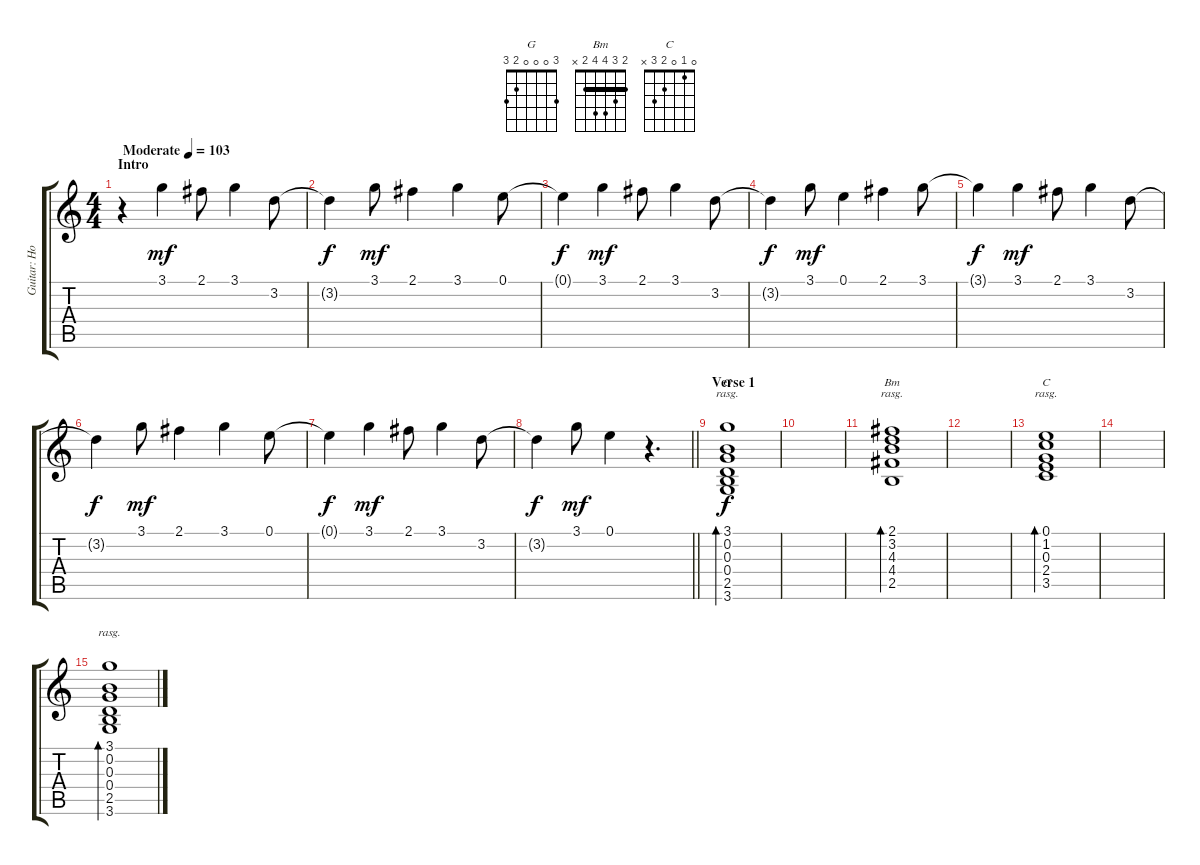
\track ("Guitar: Howard Leese" "Guitar: Ho") {instrument electricguitarclean}
\staff {score tabs}
\tuning (E4 B3 G3 D3 A2 E2) {hide}
\chord ("G" 3 0 0 0 2 3)
\chord ("Bm" 2 3 4 4 2 x) {barre 2}
\chord ("C" 0 1 0 2 3 x)
\ts (4 4)
\section ("" "Intro")
\tempo (103 "Moderate")
\clef g2
\ks c
r.4{dy mf instrument electricguitarclean} 3.1.4 2.1.8 3.1.4 3.2.8 |
3.2{t}.4{dy f} 3.1.8{dy mf} 2.1.4 3.1.4 0.1.8 |
0.1{t}.4{dy f} 3.1.4{dy mf} 2.1.8 3.1.4 3.2.8 |
3.2{t}.4{dy f} 3.1.8{dy mf} 0.1.4 2.1.4 3.1.8 |
3.1{t}.4{dy f} 3.1.4{dy mf} 2.1.8 3.1.4 3.2.8 |
3.2{t}.4{dy f} 3.1.8{dy mf} 2.1.4 3.1.4 0.1.8 |
0.1{t}.4{dy f} 3.1.4{dy mf} 2.1.8 3.1.4 3.2.8 |
\barLineRight lightlight
3.2{t}.4{dy f} 3.1.8{dy mf} 0.1.4 r.4{d} |
\section ("" "Verse 1")
(3.1 0.2 0.3 0.4 2.5 3.6).1{bd 120 ch "G" rasg ii dy f} |
|
(2.1 3.2 4.3 4.4 2.5).1{bd 120 ch "Bm" rasg ii} |
|
(0.1 1.2 0.3 2.4 3.5).1{bd 120 ch "C" rasg ii} |
|
(3.1 0.2 0.3 0.4 2.5 3.6).1{bd 120 rasg ii}
